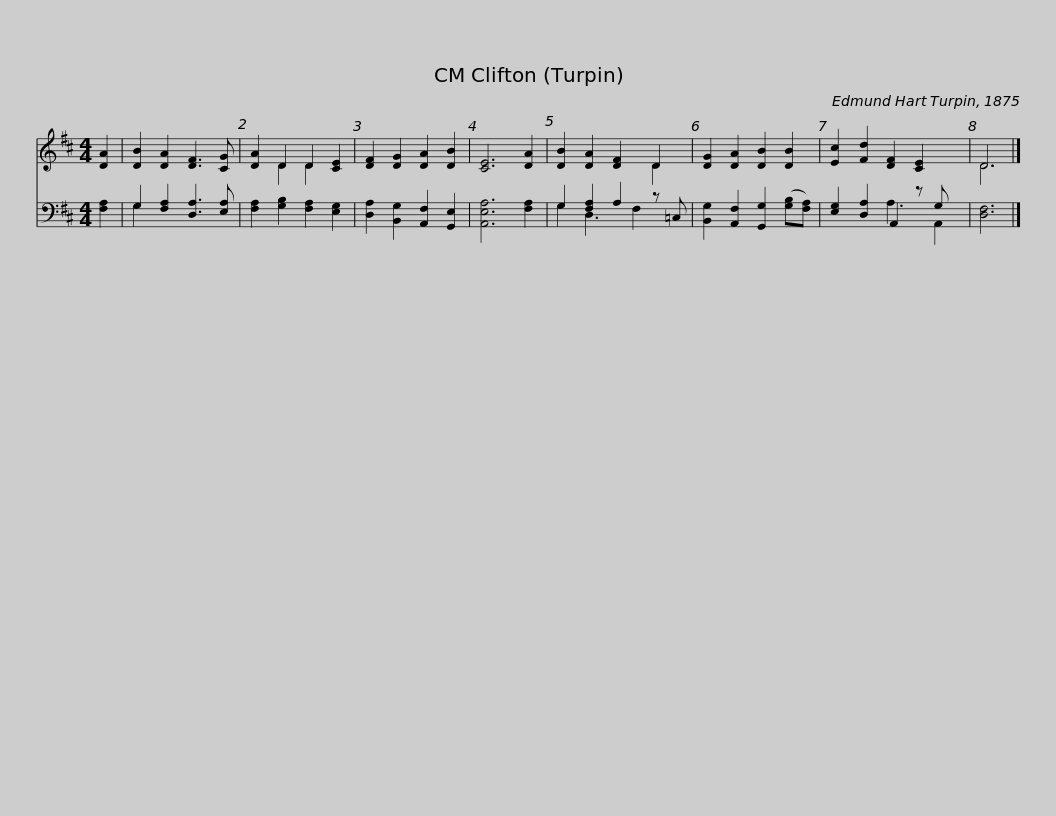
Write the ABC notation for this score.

X:1
%%score ( 1 2 ) ( 3 4 )
L:1/8
M:4/4
I:linebreak $
K:D
V:1 treble
V:2 treble
V:3 bass
V:4 bass
V:1
 [DA]2 | [DB]2 [DA]2 [DF]3 [CG] | [DA]2 D2 D2 [CE]2 | [DF]2 [DG]2 [DA]2 [DB]2 | [CE]6 [DA]2 | %5
 [DB]2 [DA]2 [DF]2 D2 | [DG]2 [DA]2 [DB]2 [DB]2 |$ [Ec]2 [Fd]2 [DF]2 [CE]2 x | D6 |] %9
V:2
 x2 | x8 | x2 D2 D2 x2 | x8 | x8 | %5
 x6 D2 | x8 |$ x9 | D6 |] %9
V:3
 [F,A,]2 | G,2 [F,A,]2 [D,A,]3 [E,A,] | [F,A,]2 [G,B,]2 [F,A,]2 [E,G,]2 | [D,A,]2 [B,,G,]2 [A,,F,]2 [G,,E,]2 | [A,,E,A,]6 [F,A,]2 | %5
 G,2 [F,A,]2 A,2 z =C, | [B,,G,]2 [A,,F,]2 [G,,G,]2 ([G,B,][F,A,]) |$ [E,G,]2 [D,A,]2 A,,2 z G, x | [D,F,]6 |] %9
V:4
 x2 | G,2 x6 | x8 | x8 | x8 | %5
 G,2 D,3 F,2 x | x8 |$ x4 A,3 A,,2 | x6 |] %9
